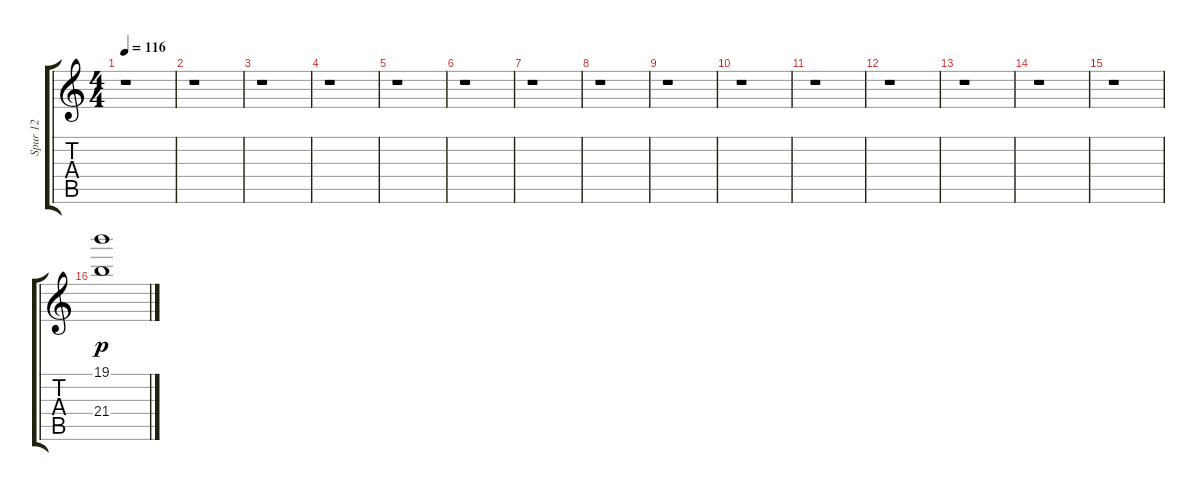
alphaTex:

\track ("Spur 12" "Spur 12") {instrument synthbass1}
\staff {score tabs}
\tuning (E4 B3 G3 D3 A2 E2) {hide}
\ts (4 4)
\tempo 116
\clef g2
\ks c
r.1{dy f} |
r.1 |
r.1 |
r.1 |
r.1 |
r.1 |
r.1 |
r.1 |
r.1 |
r.1 |
r.1 |
r.1 |
r.1 |
r.1 |
r.1 |
(19.1 21.4).1{dy p}
